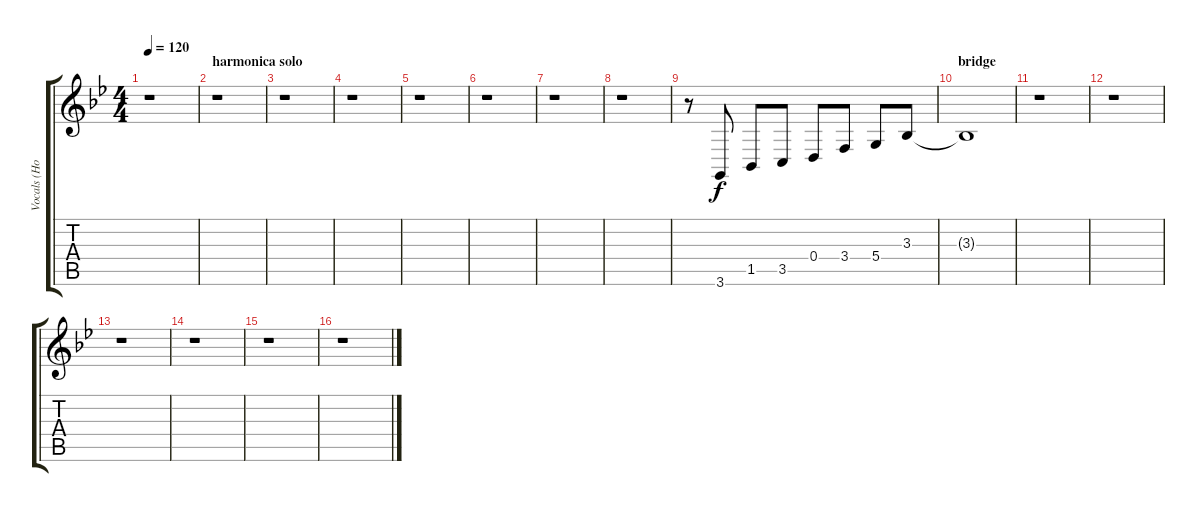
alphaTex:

\track ("Vocals (Hogson)" "Vocals (Ho") {instrument lead6voice}
\staff {score tabs}
\tuning (E4 B3 G3 D3 A2 E2) {hide}
\ts (4 4)
\tempo 120
\clef g2
\ks bb
r.1{dy mp} |
\section ("" "harmonica solo")
r.1 |
r.1 |
r.1 |
r.1 |
r.1 |
r.1 |
r.1 |
r.8 3.6.8{dy f} 1.5.8 3.5.8 0.4.8 3.4.8 5.4.8 3.3.8 |
\section ("" "bridge")
3.3{t}.1 |
r.1 |
r.1 |
r.1 |
r.1 |
r.1 |
r.1
